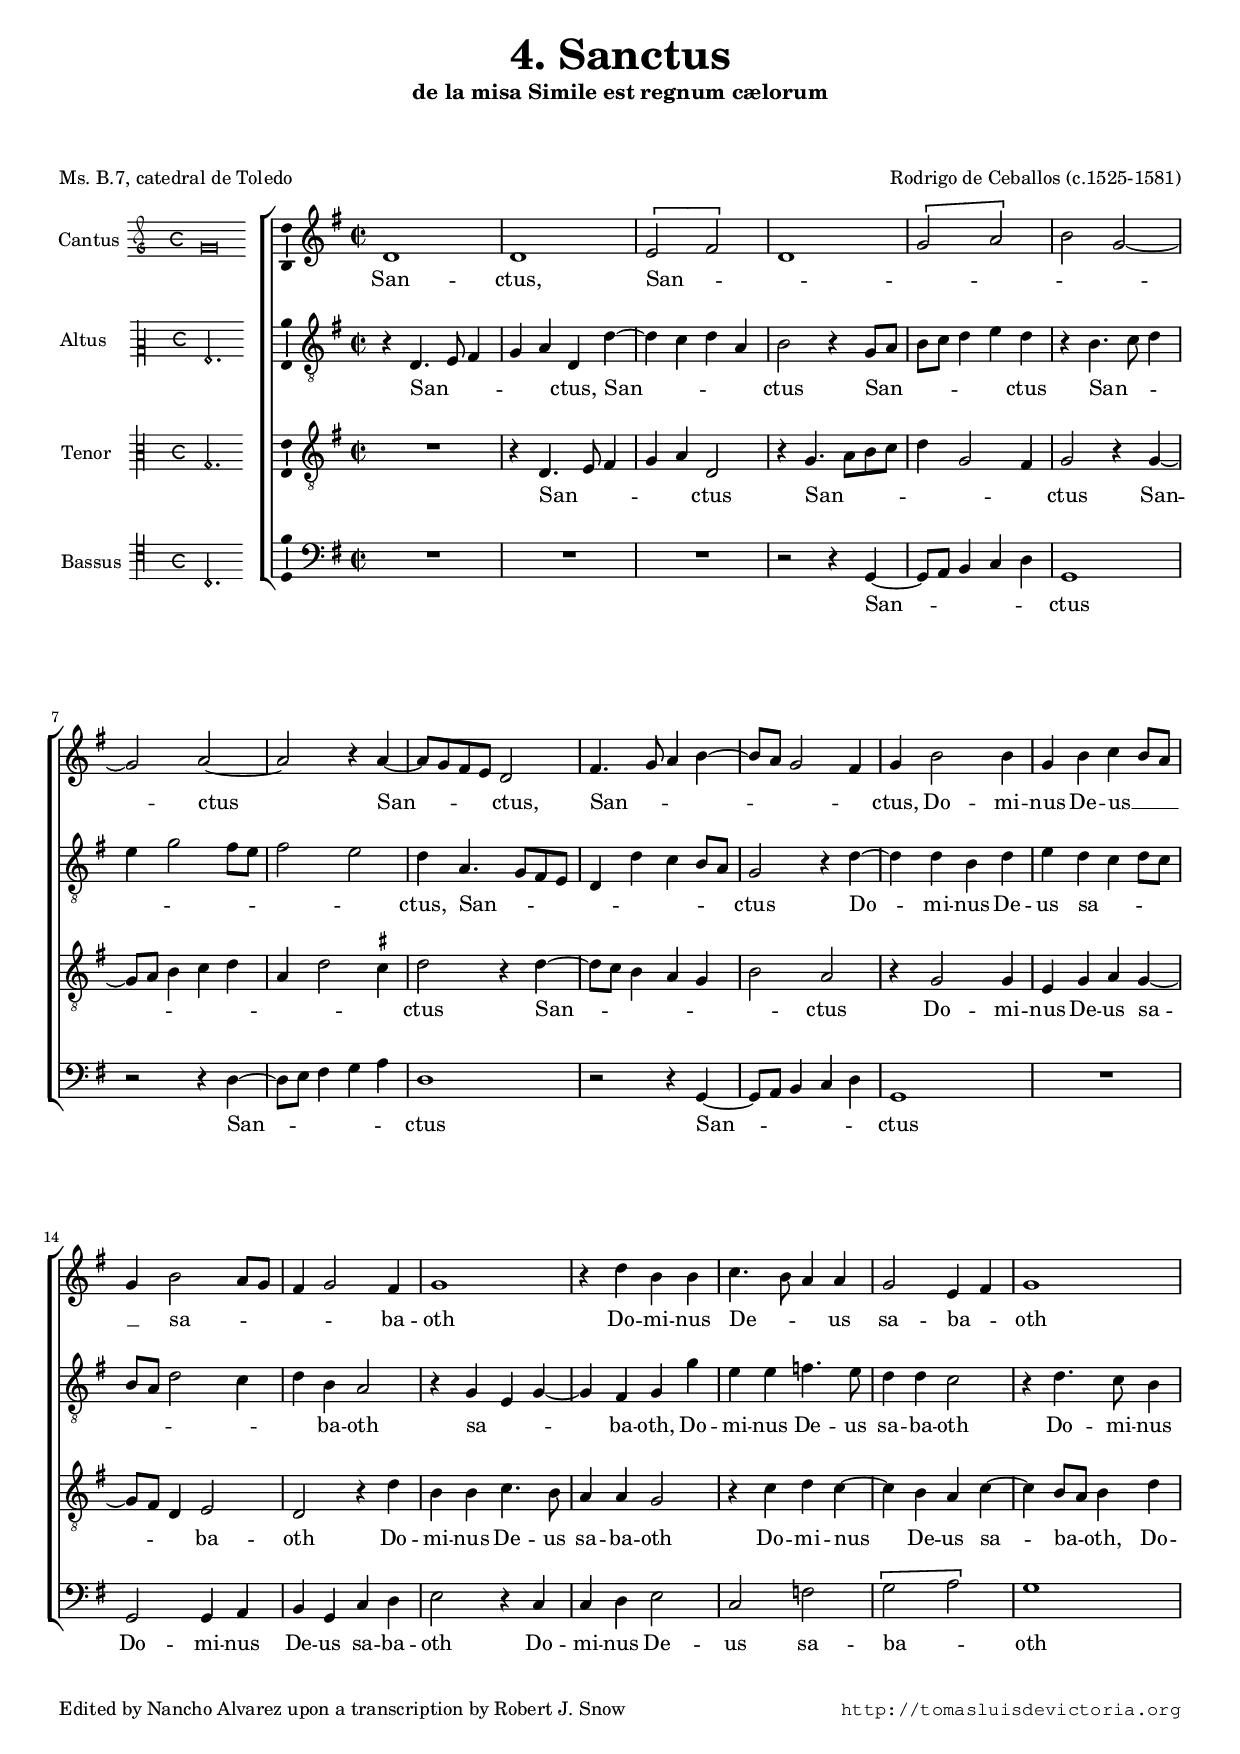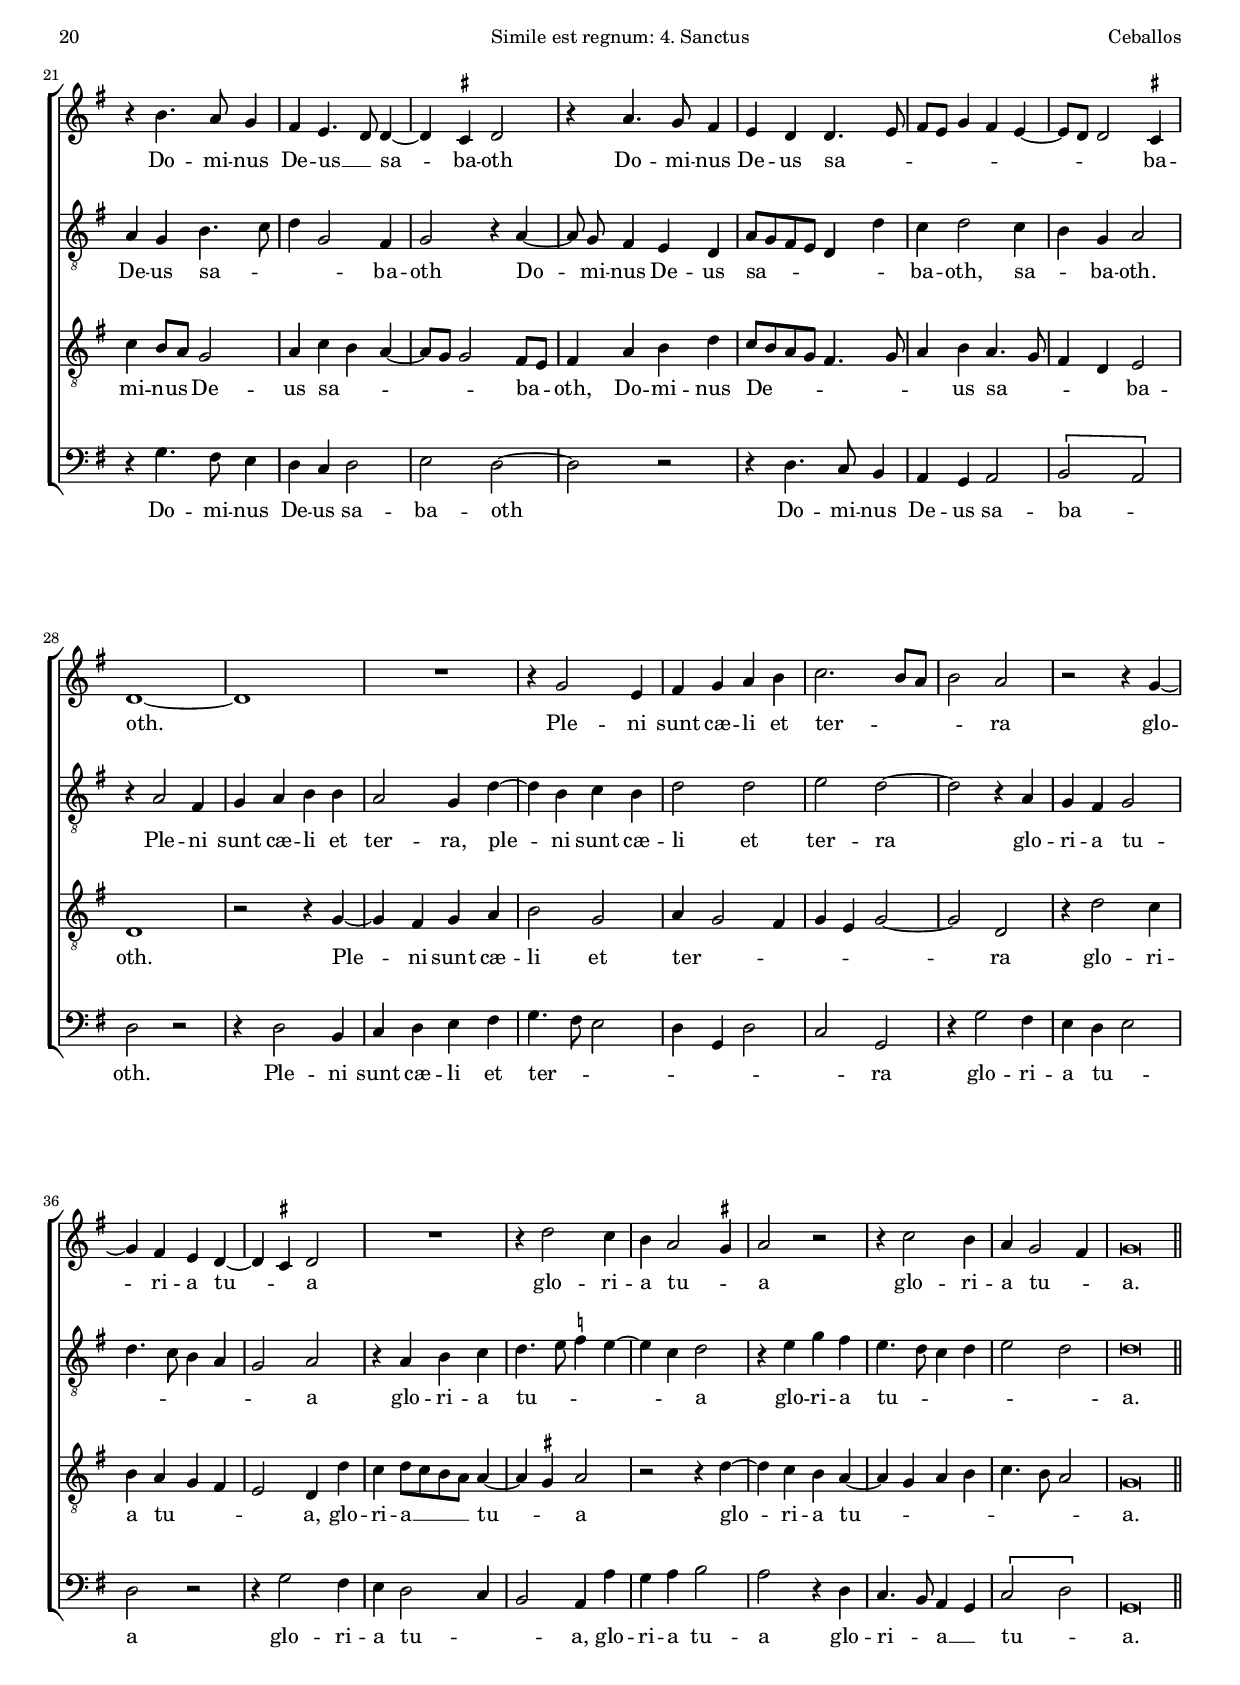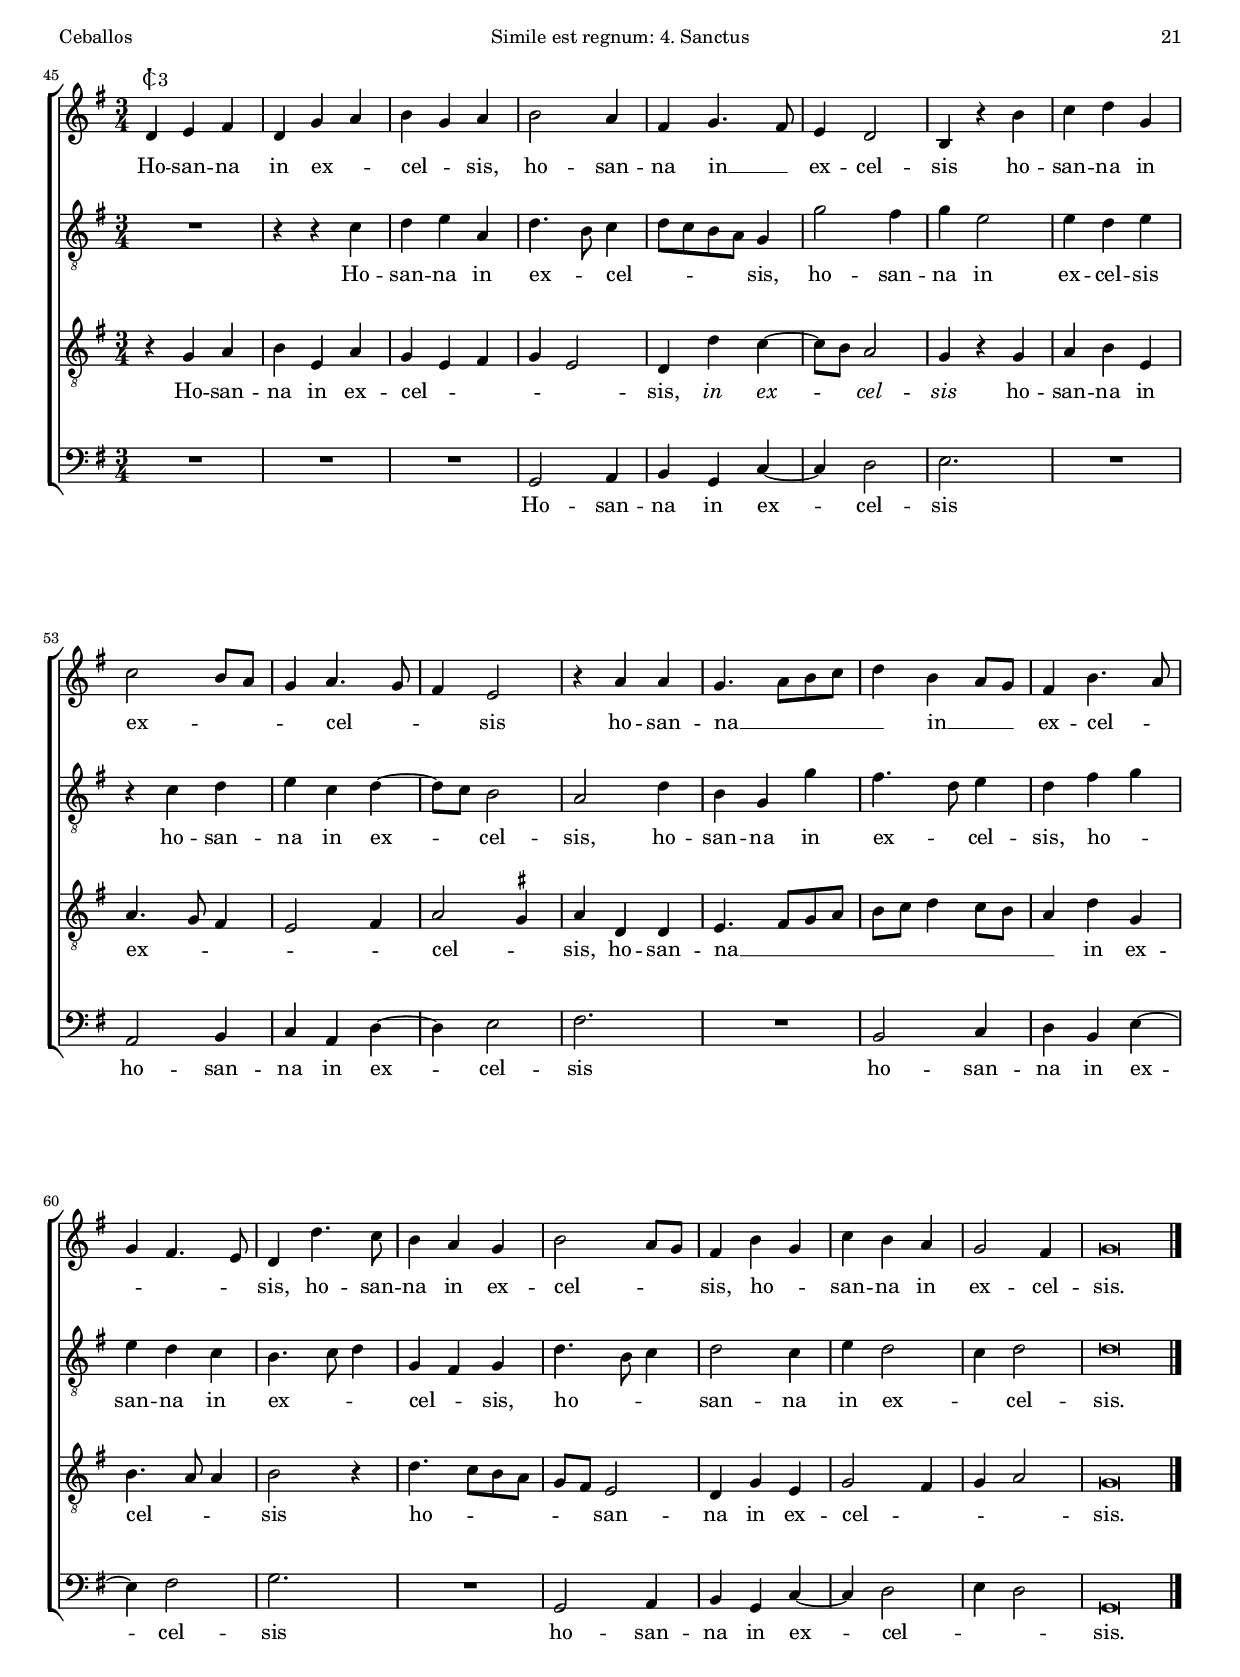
\version "2.18.0"

#(set-default-paper-size "a4")
#(set-global-staff-size 16.4)
#(ly:set-option 'point-and-click #f)
%mobile -s15.5 -i3.2

italicas=\override LyricText.font-shape = #'italic
rectas=\override LyricText.font-shape = #'upright
ss=\once \set suggestAccidentals = ##t
incipitwidth = 20
mtempo={\tempo 4 = 100}
mtempob={\tempo 4 = 75}
mtempoc={\tempo 4 = 150}
mt=#(define-music-function (parser location offset) (number?) ; move lyric text
      #{ \once \override LyricText.X-offset = -$offset #})

htitle="Simile est regnum: 4. Sanctus"
hcomposer="Ceballos"

\header {
	title=\markup{\fontsize #3 "4. Sanctus"}
	subtitle="de la misa Simile est regnum cælorum"
	subsubtitle=\markup{\null \vspace #2 }
	composer="Rodrigo de Ceballos (c.1525-1581)"
        pdfauthor=\composer
	%opus="(-)"
	poet=\markup{"Ms. B.7, catedral de Toledo"} % hay otra copia en Catedral de Jaén, y en Guatemala
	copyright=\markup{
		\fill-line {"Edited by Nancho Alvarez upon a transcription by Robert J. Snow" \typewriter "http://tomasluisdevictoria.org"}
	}
%	tagline=""
}

global={\key c \major \time 2/2 \skip 1*44 \bar "||" \break
	\override Score.TimeSignature.break-visibility = #'#(#f #t #t)
	\mark \markup{\hspace #4.5 \fontsize #-2 \concat{\musicglyph #"timesig.mensural22" \raise #-.8 "3"} }
	\mtempoc
	\time 3/4 \skip 1*3/4*23
	\bar "|."
}


cantus=\relative c''{
	g1
	g
	\[a2 b\]
	g1
	\[c2 d\]
	e2 c ~
	c d ~
	d r4 d ~
	d8 c b a g2
	b4. c8 d4 e ~
	e8 d c2 b4
	c4 e2 e4
	c e f e8 d
	c4 e2 d8 c
	b4 c2 b4
	c1
	r4 g' e e
	f4. e8 d4 d
	c2 a4 b 
	c1
	r4 e4. d8 c4
	b a4. g8 g4 ~
	g \ss fis g2
	r4 d'4. c8 b4
	a g g4. a8
	b a c4 b a ~
	a8 g g2 \ss fis4 
	g1 ~
	g
	R1
	r4 c2 a4
	b c d e
	f2. e8 d
	e2 d
	r2 r4 c ~
	c b a g ~
	g \ss fis g2
	R1
	r4 g'2 f4
	e d2 \ss cis4 
	d2 r
	r4 f2 e4 
	d4 c2 b4
	c\breve*1/2
	
	g4 a b
	g c d
	e c d
	e2 d4
	b c4. b8
	a4 g2
	e4 r e'
	f g c, 
	f2 e8 d
	c4 d4. c8
	b4 a2
	r4 d d
	c4. d8 e f
	g4 e d8 c
	b4 e4. d8
	c4 b4. a8
	g4 g'4. f8
	e4 d c
	e2 d8 c
	b4 e c
	f e d
	c2 b4
	\mtempob
	c\breve*3/8
}

altus=\relative c'{
	r4 g4. a8 b4
	c4 d g, g' ~
	g4 f g d
	e2 r4 c8 d
	e f g4 a g
	r4 e4. f8 g4
	a c2 b8 a
	b2 a
	g4 d4. c8 b a
	g4 g' f e8 d
	c2 r4 g' ~
	g4 g e g
	a g f g8 f 
	e d g2 f4
	g4 e d2
	r4 c a c ~
	c b c c'
	a4 a bes4. a8
	g4 g f2
	r4 g4. f8 e4
	d4 c e4. f8
	g4 c,2 b4
	c2 r4 d ~
	d8 \noBeam c b4 a g
	d'8 c b a g4 g'
	f4 g2 f4
	e4 c d2
	r4 d2 b4
	c d e e
	d2 c4 g' ~
	g e f e
	g2 g
	a2 g ~
	g r4 d
	c b c2
	g'4. f8 e4 d
	c2 d
	r4 d e f
	g4. a8 \ss bes4 a ~
	a f g2
	r4 a c b
	a4. g8 f4 g
	a2 g 
	g\breve*1/2
	R1*3/4
	r4 r f
	g a d,
	g4. e8 f4
	g8 f e d c4
	c'2 b4
	c4 a2
	a4 g a
	r4 f g
	a f g ~
	g8 f e2
	d g4
	e c c'
	b4. g8 a4
	g4 b c
	a g f
	e4. f8 g4
	c, b c
	g'4. e8 f4
	g2 f4 % ennegrecido
	a4 g2 % ennegrecido
	f4 g2
	g\breve*3/8
}

tenor=\relative c'{
	R1
	r4 g4. a8 b4
	c4 d g,2
	r4 c4. d8 e f
	g4 c,2 b4
	c2 r4 c ~
	c8 d e4 f g
	d4 g2 \ss fis4
	g2 r4 g ~
	g8 f e4 d c
	e2 d
	r4 c2 c4
	a c d c ~
	c8 b g4 a2
	g2 r4 g'
	e e f4. e8 
	d4 d c2
	r4 f g f ~
	f e d f ~
	f e8 d e4 g
	f4 e8 d c2
	d4 f e d ~
	d8 c c2 b8 a
	b4 d e g
	f8 e d c b4. c8
	d4 e d4. c8
	b4 g a2
	g1
	r2 r4 c ~
	c4 b c d
	e2 c
	d4 c2 b4
	c4 a c2 ~
	c g
	r4 g'2 f4
	e d c b
	a2 g4 g'
	f g8[ f e d] d4 ~
	d4 \ss cis d2
	r2 r4 g ~
	g f e d ~
	d c d e
	f4. e8 d2
	c\breve*1/2
	r4 c d
	e a, d
	c a b
	c a2
	g4 g' f ~
	f8 e d2
	c4 r c
	d e a,
	d4. c8 b4
	a2 b4
	d2 \ss cis4
	d g, g
	a4. b8 c d
	e f g4 f8 e
	d4 g c,
	e4. d8 d4
	e2 r4
	g4. f8 e d
	c b a2
	g4 c a
	c2 b4
	c d2
	c\breve*3/8
}

bassus=\relative c{
	R1*3
	r2 r4 c ~
	c8 d e4 f g
	c,1
	r2 r4 g' ~
	g8 a b4 c d
	g,1
	r2 r4 c, ~
	c8 d e4 f g
	c,1
	R1
	c2 c4 d
	e c f g 
	a2 r4 f
	f g a2
	f2 bes
	\[c d\]
	c1
	r4 c4. b8 a4
	g f g2
	a g ~
	g r
	r4 g4. f8 e4 
	d c d2
	\[e2 d\]
	g2 r
	r4 g2 e4
	f4 g a b
	c4. b8 a2
	g4 c, g'2
	f2 c
	r4 c'2 b4
	a g a2
	g2 r
	r4 c2 b4
	a g2 f4
	e2 d4 d'
	c d e2
	d r4 g,
	f4. e8 d4 c
	\[f2 g\]
	c,\breve*1/2
	R1*3/4*3
	c2 d4
	e4 c f ~ % ennegrecido
	f4 g2 % ennegrecido
	a2.
	R1*3/4
	d,2 e4
	f4 d g ~ % ennegrecido
	g a2 % ennegrecido
	b2.
	R1*3/4
	e,2 f4
	g4 e a ~ % ennegrecido
	a b2 % ennegrecido
	c2.
	R1*3/4
	c,2 d4
	e4 c f ~ % ennegrecido
	f g2 % ennegrecido
	a4 g2 % ennegrecido
	c,\breve*3/8
}

textocantus=\lyricmode{
San -- ctus, San -- _ _ _ _ _ _ ctus
San -- _ _ _ \mt #1 ctus,
San -- _ _ _ _ _ _ ctus,
Do -- mi -- nus De -- us __ _ _ _ sa -- _ _ _ _ ba -- oth
Do -- mi -- nus De -- _ _ us sa -- ba -- _ oth
Do -- mi -- nus De -- us __ _ sa -- ba -- oth
Do -- mi -- nus De -- us sa -- _ _ _ _ _ _ _ _ ba -- oth.
Ple -- ni sunt cæ -- li et ter -- _ _ _ ra
\mt #.8 glo -- ri -- a tu -- _ a
glo -- ri -- a tu -- _ a
glo -- ri -- a tu -- _ a.
Ho -- san -- na in ex -- _ cel -- _ sis,
ho -- san -- na in __ _ ex -- cel -- sis
ho -- san -- na in ex -- _ _ _ cel -- _ _ sis
ho -- san -- na __ _ _ _ _ in __ _ _ ex -- cel -- _ _ _ _ sis,
ho -- san -- na in ex -- cel -- _ _ sis,
ho -- _ san -- na in ex -- cel -- sis.
}

textoaltus=\lyricmode{
San -- _ _ _ _ ctus,
San -- _ _ _ ctus
San -- _ _ _ _ _ ctus
San -- _ _ _ _ _ _ _ _ ctus,
San -- _ _ _ _ _ _ _ _ ctus
Do -- mi -- nus De -- us sa -- _ _ _ _ _ _ _ _ ba -- oth
sa -- _ _ ba -- oth,
Do -- mi -- nus De -- us sa -- ba -- oth
Do -- mi -- nus De -- us sa -- _ _ _ ba -- oth
Do -- mi -- nus De -- us sa -- _ _ _ _ _ ba -- oth,
sa -- _ ba -- oth.
Ple -- ni sunt cæ -- li et ter -- ra,
ple -- ni sunt cæ -- li et ter -- ra
glo -- ri -- a tu -- _ _ _ _ _ a
glo -- ri -- a tu -- _ _ _ _ a
glo -- ri -- a tu -- _ _ _ _ _ a.
Ho -- san -- na in ex -- _ cel -- _ _ _ _ sis,
ho -- san -- na in ex -- cel -- sis
ho -- san -- na in ex -- _ cel -- sis,
ho -- san -- na in ex -- _ cel -- sis,
ho -- _ san -- na in ex -- _ _ cel -- _ sis,
ho -- _ _ san -- na in ex -- _ cel -- sis.
}

textotenor=\lyricmode{
San -- _ _ _ _ ctus
San -- _ _ _ _ _ _ ctus
\mt #1 San -- _ _ _ _ _ _ _ ctus
San -- _ _ _ _ _ ctus
Do -- mi -- nus De -- us sa -- _ _ ba -- oth
Do -- mi -- nus De -- us sa -- ba -- oth
Do -- mi -- nus De -- us sa -- ba -- _ oth,
Do -- mi -- \mt #.5 nus _ De -- us sa -- _ _ _ _ ba -- _ oth,
Do -- mi -- nus De -- _ _ _ _ _ _ us sa -- _ _ _ ba -- oth.
Ple -- ni sunt cæ -- li et ter -- _ _ _ _ _ ra
glo -- ri -- a tu -- _ _ _ a,
glo -- ri -- a __ _ _ _ tu -- _ a
glo -- ri -- a tu -- _ _ _ _ _ _ a.
Ho -- san -- na in ex -- cel -- _ _ _ _ sis,
\italicas
in ex -- _ cel -- sis
\rectas
ho -- san -- na in ex -- _ _ _ _ cel -- _ sis,
ho -- san -- na __ _ _ _ _ _ _ _ _ _ 
in ex -- cel -- _ _ sis
ho -- _ _ _ _ _ san -- na in ex -- cel -- _ _ _ sis.
}

textobassus=\lyricmode{
San -- _ _ _ _ ctus
San -- _ _ _ _ ctus
San -- _ _ _ _ ctus
Do -- mi -- nus De -- us sa -- ba -- oth
Do -- mi -- nus De -- us sa -- ba -- _ oth
Do -- mi -- nus De -- us sa -- ba -- oth
Do -- mi -- nus De -- us sa -- ba -- _ oth.
Ple -- ni sunt cæ -- li et ter -- _ _ _ _ _ _ ra
glo -- ri -- a tu -- _ a
glo -- ri -- a tu -- _ _ a,
glo -- ri -- a tu -- a
glo -- ri -- _ a __ _ tu -- _ a.
Ho -- san -- na in ex -- cel -- sis
ho -- san -- na in ex -- cel -- sis
ho -- san -- na in ex -- cel -- sis
ho -- san -- na in ex -- cel -- _ _ sis.
}


incipitcantus=\markup{
	\score{
		{ 
		\set Staff.instrumentName="Cantus "
		\override NoteHead.style = #'neomensural
		\override Staff.TimeSignature.style = #'neomensural
		\cadenzaOn 
		\clef "petrucci-g"
		\key c \major
		\time 4/4
                g'\breve*1/2
		} 

	\layout { line-width=\incipitwidth indent = 0 }
	}
}

incipitaltus=\markup{
	\score{
		{ 
		\set Staff.instrumentName="Altus    "
		\override NoteHead.style = #'neomensural 
		\override Staff.TimeSignature.style = #'neomensural
		\cadenzaOn 
		\clef "petrucci-c2"
		\key c \major
		\time 4/4
               g2.
		} 
	\layout { line-width=\incipitwidth indent = 0 }
	}
}


incipittenor=\markup{
	\score{
		{ 
		\set Staff.instrumentName="Tenor   "
		\override NoteHead.style = #'neomensural 
		\override Staff.TimeSignature.style = #'neomensural
		\cadenzaOn 
		\clef "petrucci-c3"
		\key c \major
		\time 4/4
                g2.
		} 
	\layout { line-width=\incipitwidth indent=0 }
	}
}

incipitbassus=\markup{
	\score{
		{ 
		\set Staff.instrumentName="Bassus "
		\override NoteHead.style = #'neomensural
		\override Staff.TimeSignature.style = #'neomensural
		\cadenzaOn 
		\clef "petrucci-c4"
		\key c \major
		\time 4/4
                c2.
		} 
	\layout { line-width=\incipitwidth indent = 0 }
	}
}

%\layout {
%       \context {\Voice
%               \remove Ligature_bracket_engraver
%               \consists Mensural_ligature_engraver
%       }
%       line-width=\incipitwidth
%       indent = 0
%}

\score {\transpose c' g{
\new ChoirStaff<<

	\new Staff <<\global
	\new Voice="v1" {
		\set Staff.instrumentName=\incipitcantus
		\clef "treble"
		\cantus }
	\new Lyrics \lyricsto "v1" {\textocantus }
	>>

	\new Staff <<\global
	\new Voice="v2" {
		\set Staff.instrumentName=\incipitaltus
		\clef "G_8"
		\altus }
	\new Lyrics \lyricsto "v2" {\textoaltus }
	>>
	
	\new Staff <<\global
	\new Voice="v3" {
		\set Staff.instrumentName=\incipittenor
		\clef "G_8"
		\tenor }
	\new Lyrics \lyricsto "v3" {\textotenor }
	>>

	\new Staff <<\global
	\new Voice="v4" {
		\set Staff.instrumentName=\incipitbassus
		\clef "bass"
		\bassus }
	\new Lyrics \lyricsto "v4" {\textobassus }
	>>
	
>>

	} % transpose

\layout{ 
	\context {\Lyrics 
		\override VerticalAxisGroup.staff-affinity = #UP
		\override VerticalAxisGroup.nonstaff-relatedstaff-spacing =
			#'((basic-distance . 0) (minimum-distance . 0) (padding . 1))
		\override LyricText.font-size = #1.2
		\override LyricHyphen.minimum-distance = #0.5
	}
	\context {\Score 
		tempoHideNote = ##t
		\override BarNumber.padding = #2 
	}
	\context {\Voice 
		%melismaBusyProperties = #'()
		%autoBeaming = ##f
	}
	\context {\Staff 
                %\RemoveEmptyStaves
                %\override VerticalAxisGroup.remove-first = ##t
		\override VerticalAxisGroup.staff-staff-spacing =
			#'((basic-distance . 11) (minimum-distance . 0) (padding . 1))
		\consists Ambitus_engraver 
		\override LigatureBracket.padding = #1
	}
}

%\midi { \mtempo }

}


\paper{
	evenHeaderMarkup=\markup  \fill-line { \fromproperty #'page:page-number-string \htitle \hcomposer }
	oddHeaderMarkup= \markup  \fill-line { \on-the-fly #not-first-page \hcomposer \on-the-fly #not-first-page \htitle \on-the-fly #not-first-page \fromproperty #'page:page-number-string }
	%system-count=20
	%page-count = 8
	ragged-last-bottom = ##f
	indent=3.6\cm
	system-system-spacing =
	#'((basic-distance . 20) (minimum-distance . 0) (padding . 5))
	top-system-spacing = % header
	#'((basic-distance . 8) (minimum-distance . 0) (padding . 0))
	last-bottom-spacing = % footer
	#'((basic-distance . 12) (minimum-distance . 0) (padding . 0))
	markup-system-spacing.padding = #1.5

first-page-number=19
}